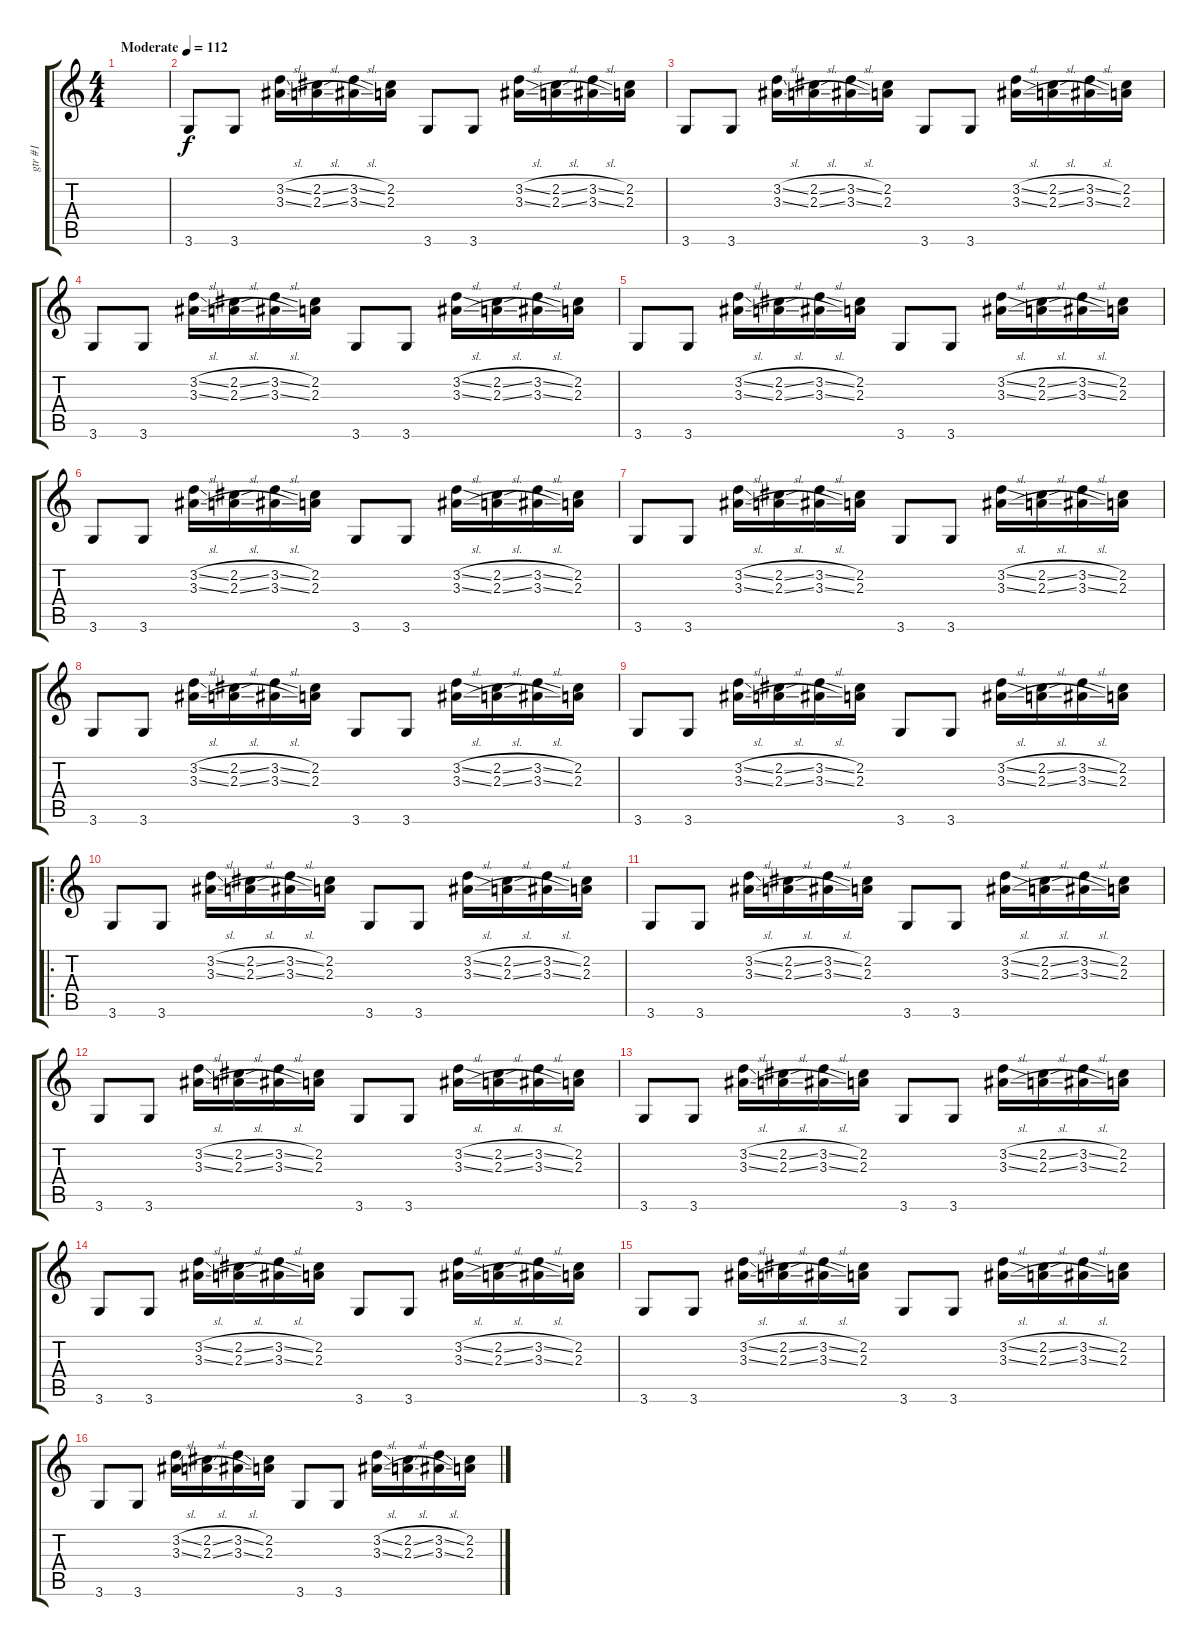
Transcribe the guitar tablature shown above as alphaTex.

\track ("gtr #1" "gtr #1") {instrument distortionguitar}
\staff {score tabs}
\tuning (E4 B3 G3 D3 A2 E2) {hide}
\ts (4 4)
\tempo (112 "Moderate")
\clef g2
\ks c
|
3.6.8 3.6.8 (3.2{sl} 3.3{sl}).16 (2.2{sl} 2.3{sl}).16 (3.2{sl} 3.3{sl}).16 (2.2 2.3).16 3.6.8 3.6.8 (3.2{sl} 3.3{sl}).16 (2.2{sl} 2.3{sl}).16 (3.2{sl} 3.3{sl}).16 (2.2 2.3).16 |
3.6.8 3.6.8 (3.2{sl} 3.3{sl}).16 (2.2{sl} 2.3{sl}).16 (3.2{sl} 3.3{sl}).16 (2.2 2.3).16 3.6.8 3.6.8 (3.2{sl} 3.3{sl}).16 (2.2{sl} 2.3{sl}).16 (3.2{sl} 3.3{sl}).16 (2.2 2.3).16 |
3.6.8 3.6.8 (3.2{sl} 3.3{sl}).16 (2.2{sl} 2.3{sl}).16 (3.2{sl} 3.3{sl}).16 (2.2 2.3).16 3.6.8 3.6.8 (3.2{sl} 3.3{sl}).16 (2.2{sl} 2.3{sl}).16 (3.2{sl} 3.3{sl}).16 (2.2 2.3).16 |
3.6.8 3.6.8 (3.2{sl} 3.3{sl}).16 (2.2{sl} 2.3{sl}).16 (3.2{sl} 3.3{sl}).16 (2.2 2.3).16 3.6.8 3.6.8 (3.2{sl} 3.3{sl}).16 (2.2{sl} 2.3{sl}).16 (3.2{sl} 3.3{sl}).16 (2.2 2.3).16 |
3.6.8 3.6.8 (3.2{sl} 3.3{sl}).16 (2.2{sl} 2.3{sl}).16 (3.2{sl} 3.3{sl}).16 (2.2 2.3).16 3.6.8 3.6.8 (3.2{sl} 3.3{sl}).16 (2.2{sl} 2.3{sl}).16 (3.2{sl} 3.3{sl}).16 (2.2 2.3).16 |
3.6.8 3.6.8 (3.2{sl} 3.3{sl}).16 (2.2{sl} 2.3{sl}).16 (3.2{sl} 3.3{sl}).16 (2.2 2.3).16 3.6.8 3.6.8 (3.2{sl} 3.3{sl}).16 (2.2{sl} 2.3{sl}).16 (3.2{sl} 3.3{sl}).16 (2.2 2.3).16 |
3.6.8 3.6.8 (3.2{sl} 3.3{sl}).16 (2.2{sl} 2.3{sl}).16 (3.2{sl} 3.3{sl}).16 (2.2 2.3).16 3.6.8 3.6.8 (3.2{sl} 3.3{sl}).16 (2.2{sl} 2.3{sl}).16 (3.2{sl} 3.3{sl}).16 (2.2 2.3).16 |
3.6.8 3.6.8 (3.2{sl} 3.3{sl}).16 (2.2{sl} 2.3{sl}).16 (3.2{sl} 3.3{sl}).16 (2.2 2.3).16 3.6.8 3.6.8 (3.2{sl} 3.3{sl}).16 (2.2{sl} 2.3{sl}).16 (3.2{sl} 3.3{sl}).16 (2.2 2.3).16 |
\ro
3.6.8 3.6.8 (3.2{sl} 3.3{sl}).16 (2.2{sl} 2.3{sl}).16 (3.2{sl} 3.3{sl}).16 (2.2 2.3).16 3.6.8 3.6.8 (3.2{sl} 3.3{sl}).16 (2.2{sl} 2.3{sl}).16 (3.2{sl} 3.3{sl}).16 (2.2 2.3).16 |
3.6.8 3.6.8 (3.2{sl} 3.3{sl}).16 (2.2{sl} 2.3{sl}).16 (3.2{sl} 3.3{sl}).16 (2.2 2.3).16 3.6.8 3.6.8 (3.2{sl} 3.3{sl}).16 (2.2{sl} 2.3{sl}).16 (3.2{sl} 3.3{sl}).16 (2.2 2.3).16 |
3.6.8 3.6.8 (3.2{sl} 3.3{sl}).16 (2.2{sl} 2.3{sl}).16 (3.2{sl} 3.3{sl}).16 (2.2 2.3).16 3.6.8 3.6.8 (3.2{sl} 3.3{sl}).16 (2.2{sl} 2.3{sl}).16 (3.2{sl} 3.3{sl}).16 (2.2 2.3).16 |
3.6.8 3.6.8 (3.2{sl} 3.3{sl}).16 (2.2{sl} 2.3{sl}).16 (3.2{sl} 3.3{sl}).16 (2.2 2.3).16 3.6.8 3.6.8 (3.2{sl} 3.3{sl}).16 (2.2{sl} 2.3{sl}).16 (3.2{sl} 3.3{sl}).16 (2.2 2.3).16 |
3.6.8 3.6.8 (3.2{sl} 3.3{sl}).16 (2.2{sl} 2.3{sl}).16 (3.2{sl} 3.3{sl}).16 (2.2 2.3).16 3.6.8 3.6.8 (3.2{sl} 3.3{sl}).16 (2.2{sl} 2.3{sl}).16 (3.2{sl} 3.3{sl}).16 (2.2 2.3).16 |
3.6.8 3.6.8 (3.2{sl} 3.3{sl}).16 (2.2{sl} 2.3{sl}).16 (3.2{sl} 3.3{sl}).16 (2.2 2.3).16 3.6.8 3.6.8 (3.2{sl} 3.3{sl}).16 (2.2{sl} 2.3{sl}).16 (3.2{sl} 3.3{sl}).16 (2.2 2.3).16 |
3.6.8 3.6.8 (3.2{sl} 3.3{sl}).16 (2.2{sl} 2.3{sl}).16 (3.2{sl} 3.3{sl}).16 (2.2 2.3).16 3.6.8 3.6.8 (3.2{sl} 3.3{sl}).16 (2.2{sl} 2.3{sl}).16 (3.2{sl} 3.3{sl}).16 (2.2 2.3).16
